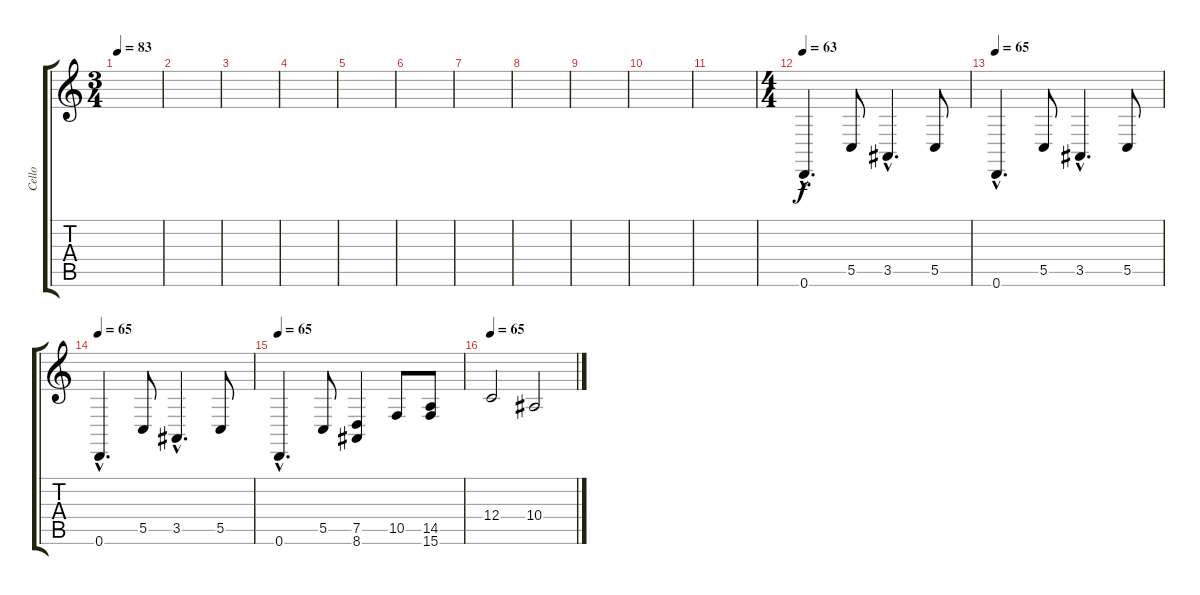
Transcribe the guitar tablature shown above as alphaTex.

\track ("Cello" "Cello") {instrument cello}
\staff {score tabs}
\tuning (D4 A3 F3 C3 G2 D2) {hide}
\ts (3 4)
\tempo 83
\clef g2
\ks c
|
|
|
|
|
|
|
|
|
|
|
\ts (4 4)
\tempo 63
0.6{hac}.4{d} 5.5.8 3.5{hac}.4{d} 5.5.8 |
\tempo 65
0.6{hac}.4{d} 5.5.8 3.5{hac}.4{d} 5.5.8 |
\tempo 65
0.6{hac}.4{d} 5.5.8 3.5{hac}.4{d} 5.5.8 |
\tempo 65
0.6{hac}.4{d} 5.5.8 (7.5 8.6).4 10.5.8 (14.5 15.6).8 |
\tempo 65
12.4.2 10.4.2
